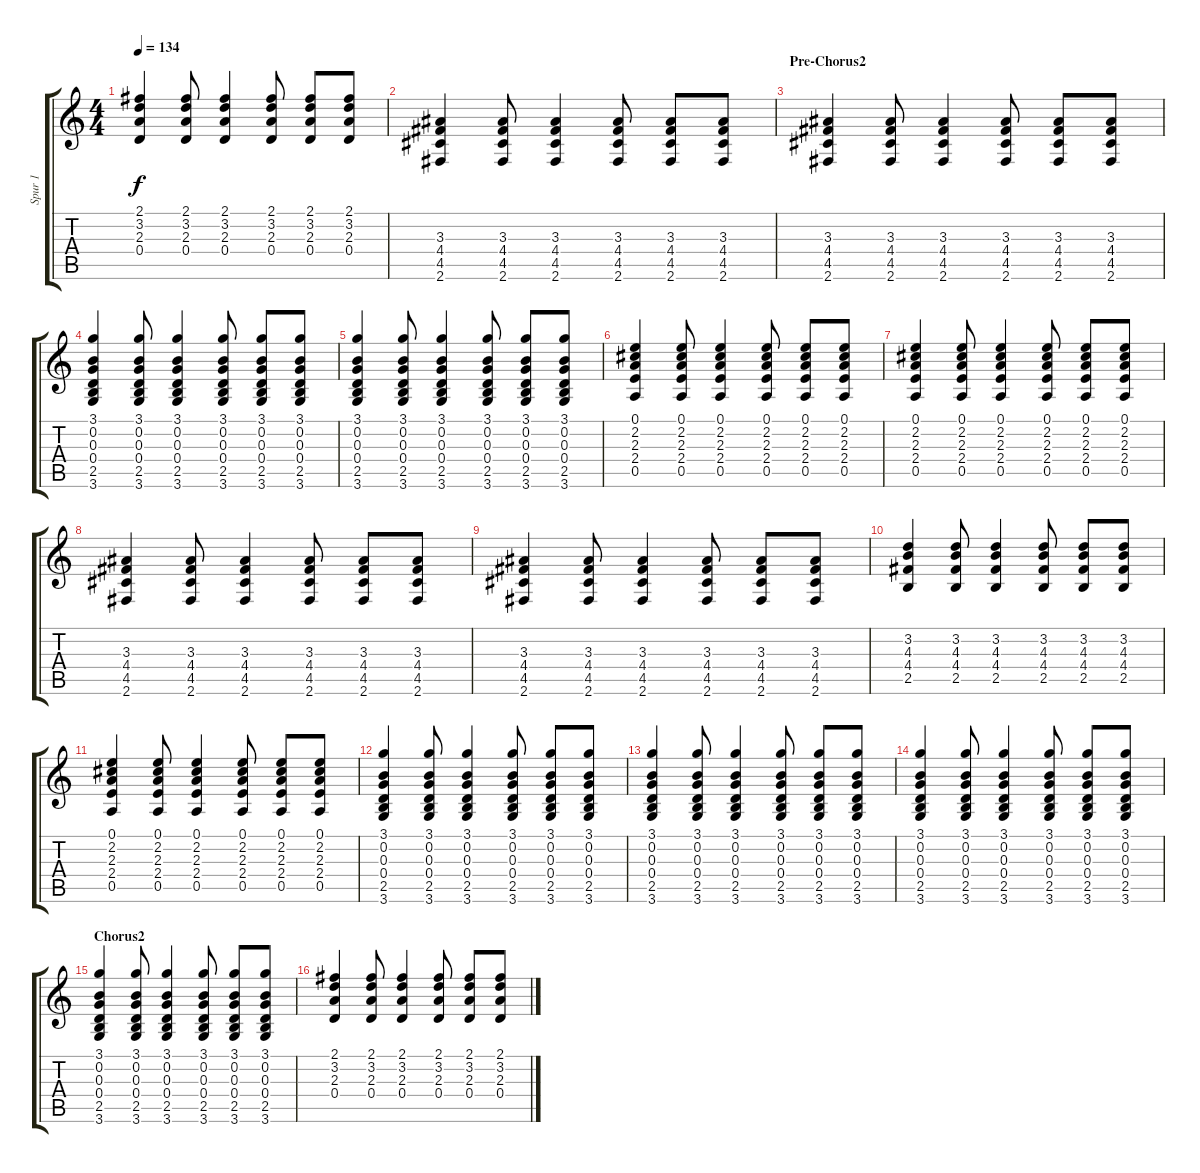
\track ("Spur 1" "Spur 1") {instrument acousticguitarsteel}
\staff {score tabs}
\tuning (E4 B3 G3 D3 A2 E2) {hide}
\ts (4 4)
\tempo 134
\clef g2
\ks c
(2.1 3.2 2.3 0.4).4{dy f} (2.1 3.2 2.3 0.4).8 (2.1 3.2 2.3 0.4).4 (2.1 3.2 2.3 0.4).8 (2.1 3.2 2.3 0.4).8 (2.1 3.2 2.3 0.4).8 |
(3.3 4.4 4.5 2.6).4 (3.3 4.4 4.5 2.6).8 (3.3 4.4 4.5 2.6).4 (3.3 4.4 4.5 2.6).8 (3.3 4.4 4.5 2.6).8 (3.3 4.4 4.5 2.6).8 |
\section ("" "Pre-Chorus2")
(3.3 4.4 4.5 2.6).4 (3.3 4.4 4.5 2.6).8 (3.3 4.4 4.5 2.6).4 (3.3 4.4 4.5 2.6).8 (3.3 4.4 4.5 2.6).8 (3.3 4.4 4.5 2.6).8 |
(3.1 0.2 0.3 0.4 2.5 3.6).4 (3.1 0.2 0.3 0.4 2.5 3.6).8 (3.1 0.2 0.3 0.4 2.5 3.6).4 (3.1 0.2 0.3 0.4 2.5 3.6).8 (3.1 0.2 0.3 0.4 2.5 3.6).8 (3.1 0.2 0.3 0.4 2.5 3.6).8 |
(3.1 0.2 0.3 0.4 2.5 3.6).4 (3.1 0.2 0.3 0.4 2.5 3.6).8 (3.1 0.2 0.3 0.4 2.5 3.6).4 (3.1 0.2 0.3 0.4 2.5 3.6).8 (3.1 0.2 0.3 0.4 2.5 3.6).8 (3.1 0.2 0.3 0.4 2.5 3.6).8 |
(0.1 2.2 2.3 2.4 0.5).4 (0.1 2.2 2.3 2.4 0.5).8 (0.1 2.2 2.3 2.4 0.5).4 (0.1 2.2 2.3 2.4 0.5).8 (0.1 2.2 2.3 2.4 0.5).8 (0.1 2.2 2.3 2.4 0.5).8 |
(0.1 2.2 2.3 2.4 0.5).4 (0.1 2.2 2.3 2.4 0.5).8 (0.1 2.2 2.3 2.4 0.5).4 (0.1 2.2 2.3 2.4 0.5).8 (0.1 2.2 2.3 2.4 0.5).8 (0.1 2.2 2.3 2.4 0.5).8 |
(3.3 4.4 4.5 2.6).4 (3.3 4.4 4.5 2.6).8 (3.3 4.4 4.5 2.6).4 (3.3 4.4 4.5 2.6).8 (3.3 4.4 4.5 2.6).8 (3.3 4.4 4.5 2.6).8 |
(3.3 4.4 4.5 2.6).4 (3.3 4.4 4.5 2.6).8 (3.3 4.4 4.5 2.6).4 (3.3 4.4 4.5 2.6).8 (3.3 4.4 4.5 2.6).8 (3.3 4.4 4.5 2.6).8 |
(3.2 4.3 4.4 2.5).4 (3.2 4.3 4.4 2.5).8 (3.2 4.3 4.4 2.5).4 (3.2 4.3 4.4 2.5).8 (3.2 4.3 4.4 2.5).8 (3.2 4.3 4.4 2.5).8 |
(0.1 2.2 2.3 2.4 0.5).4 (0.1 2.2 2.3 2.4 0.5).8 (0.1 2.2 2.3 2.4 0.5).4 (0.1 2.2 2.3 2.4 0.5).8 (0.1 2.2 2.3 2.4 0.5).8 (0.1 2.2 2.3 2.4 0.5).8 |
(3.1 0.2 0.3 0.4 2.5 3.6).4 (3.1 0.2 0.3 0.4 2.5 3.6).8 (3.1 0.2 0.3 0.4 2.5 3.6).4 (3.1 0.2 0.3 0.4 2.5 3.6).8 (3.1 0.2 0.3 0.4 2.5 3.6).8 (3.1 0.2 0.3 0.4 2.5 3.6).8 |
(3.1 0.2 0.3 0.4 2.5 3.6).4 (3.1 0.2 0.3 0.4 2.5 3.6).8 (3.1 0.2 0.3 0.4 2.5 3.6).4 (3.1 0.2 0.3 0.4 2.5 3.6).8 (3.1 0.2 0.3 0.4 2.5 3.6).8 (3.1 0.2 0.3 0.4 2.5 3.6).8 |
(3.1 0.2 0.3 0.4 2.5 3.6).4 (3.1 0.2 0.3 0.4 2.5 3.6).8 (3.1 0.2 0.3 0.4 2.5 3.6).4 (3.1 0.2 0.3 0.4 2.5 3.6).8 (3.1 0.2 0.3 0.4 2.5 3.6).8 (3.1 0.2 0.3 0.4 2.5 3.6).8 |
\section ("" "Chorus2")
(3.1 0.2 0.3 0.4 2.5 3.6).4 (3.1 0.2 0.3 0.4 2.5 3.6).8 (3.1 0.2 0.3 0.4 2.5 3.6).4 (3.1 0.2 0.3 0.4 2.5 3.6).8 (3.1 0.2 0.3 0.4 2.5 3.6).8 (3.1 0.2 0.3 0.4 2.5 3.6).8 |
(2.1 3.2 2.3 0.4).4 (2.1 3.2 2.3 0.4).8 (2.1 3.2 2.3 0.4).4 (2.1 3.2 2.3 0.4).8 (2.1 3.2 2.3 0.4).8 (2.1 3.2 2.3 0.4).8
